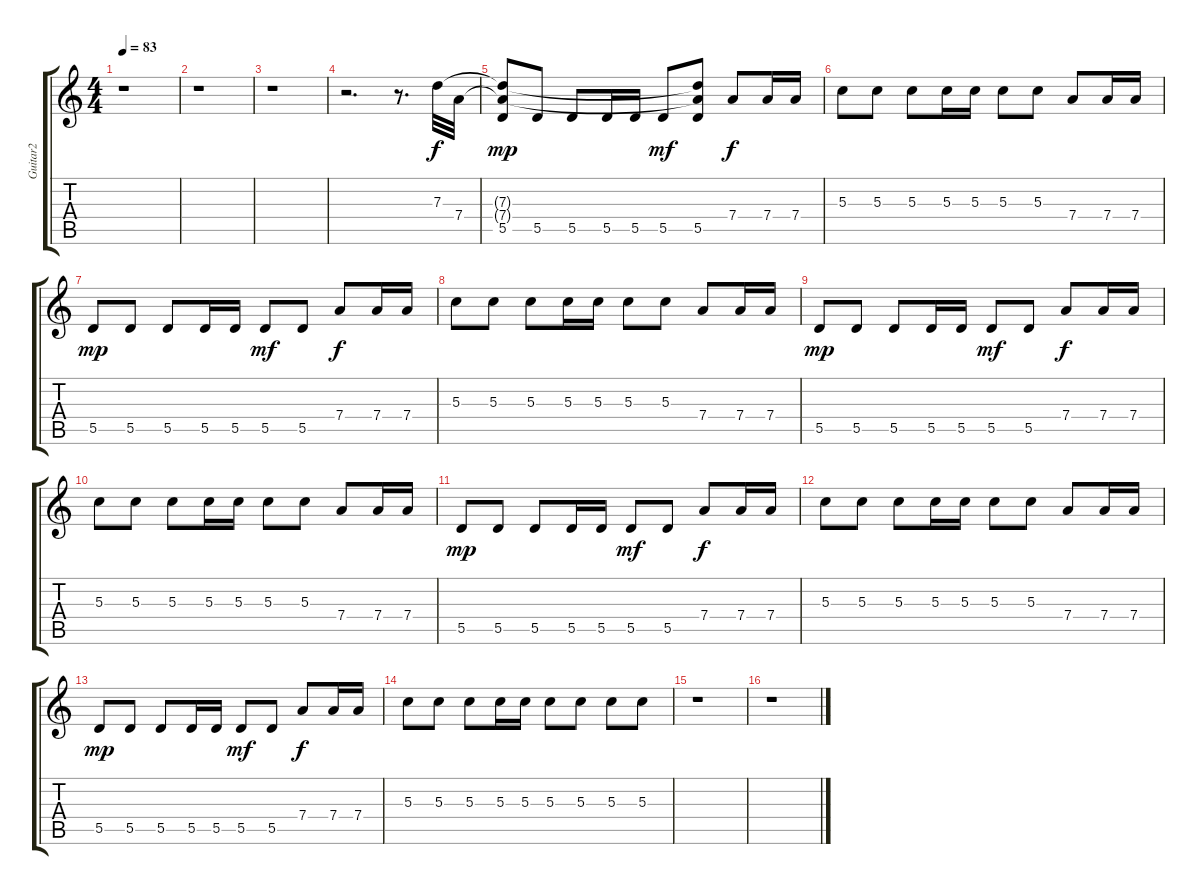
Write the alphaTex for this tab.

\track ("Guitar2" "Guitar2") {instrument acousticguitarsteel}
\staff {score tabs}
\tuning (E4 B3 G3 D3 A2 E2) {hide}
\ts (4 4)
\tempo 83
\clef g2
\ks c
r.1{dy f instrument acousticguitarsteel} |
r.1 |
r.1 |
r.2{d} r.8{d} 7.3.32 7.4.32 |
(7.3{t} 7.4{t} 5.5).8{dy mp} 5.5.8 5.5.8 5.5.16 5.5.16 5.5.8{dy mf} (7.3{t} 7.4{t} 5.5).8 7.4.8{dy f} 7.4.16 7.4.16 |
5.3.8 5.3.8 5.3.8 5.3.16 5.3.16 5.3.8 5.3.8 7.4.8 7.4.16 7.4.16 |
5.5.8{dy mp} 5.5.8 5.5.8 5.5.16 5.5.16 5.5.8{dy mf} 5.5.8 7.4.8{dy f} 7.4.16 7.4.16 |
5.3.8 5.3.8 5.3.8 5.3.16 5.3.16 5.3.8 5.3.8 7.4.8 7.4.16 7.4.16 |
5.5.8{dy mp} 5.5.8 5.5.8 5.5.16 5.5.16 5.5.8{dy mf} 5.5.8 7.4.8{dy f} 7.4.16 7.4.16 |
5.3.8 5.3.8 5.3.8 5.3.16 5.3.16 5.3.8 5.3.8 7.4.8 7.4.16 7.4.16 |
5.5.8{dy mp} 5.5.8 5.5.8 5.5.16 5.5.16 5.5.8{dy mf} 5.5.8 7.4.8{dy f} 7.4.16 7.4.16 |
5.3.8 5.3.8 5.3.8 5.3.16 5.3.16 5.3.8 5.3.8 7.4.8 7.4.16 7.4.16 |
5.5.8{dy mp} 5.5.8 5.5.8 5.5.16 5.5.16 5.5.8{dy mf} 5.5.8 7.4.8{dy f} 7.4.16 7.4.16 |
5.3.8 5.3.8 5.3.8 5.3.16 5.3.16 5.3.8 5.3.8 5.3.8 5.3.8 |
r.1 |
r.1
